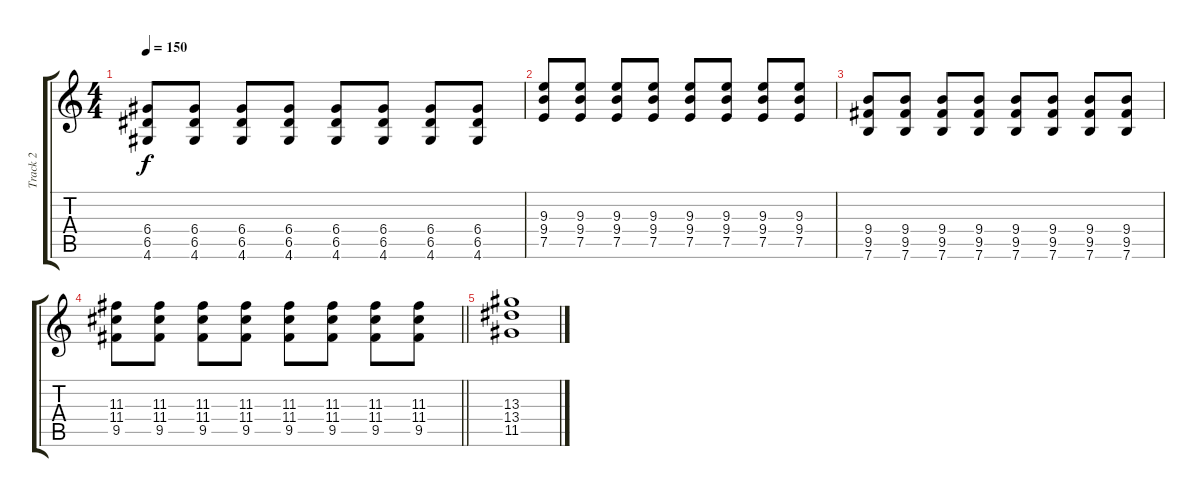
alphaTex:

\track ("Track 2" "Track 2") {instrument distortionguitar}
\staff {score tabs}
\tuning (E4 B3 G3 D3 A2 E2) {hide}
\ts (4 4)
\tempo 150
\clef g2
\ks c
(6.4 6.5 4.6).8{dy f} (6.4 6.5 4.6).8 (6.4 6.5 4.6).8 (6.4 6.5 4.6).8 (6.4 6.5 4.6).8 (6.4 6.5 4.6).8 (6.4 6.5 4.6).8 (6.4 6.5 4.6).8 |
(9.3 9.4 7.5).8 (9.3 9.4 7.5).8 (9.3 9.4 7.5).8 (9.3 9.4 7.5).8 (9.3 9.4 7.5).8 (9.3 9.4 7.5).8 (9.3 9.4 7.5).8 (9.3 9.4 7.5).8 |
(9.4 9.5 7.6).8 (9.4 9.5 7.6).8 (9.4 9.5 7.6).8 (9.4 9.5 7.6).8 (9.4 9.5 7.6).8 (9.4 9.5 7.6).8 (9.4 9.5 7.6).8 (9.4 9.5 7.6).8 |
\barLineRight lightlight
(11.3 11.4 9.5).8 (11.3 11.4 9.5).8 (11.3 11.4 9.5).8 (11.3 11.4 9.5).8 (11.3 11.4 9.5).8 (11.3 11.4 9.5).8 (11.3 11.4 9.5).8 (11.3 11.4 9.5).8 |
(13.3 13.4 11.5).1
